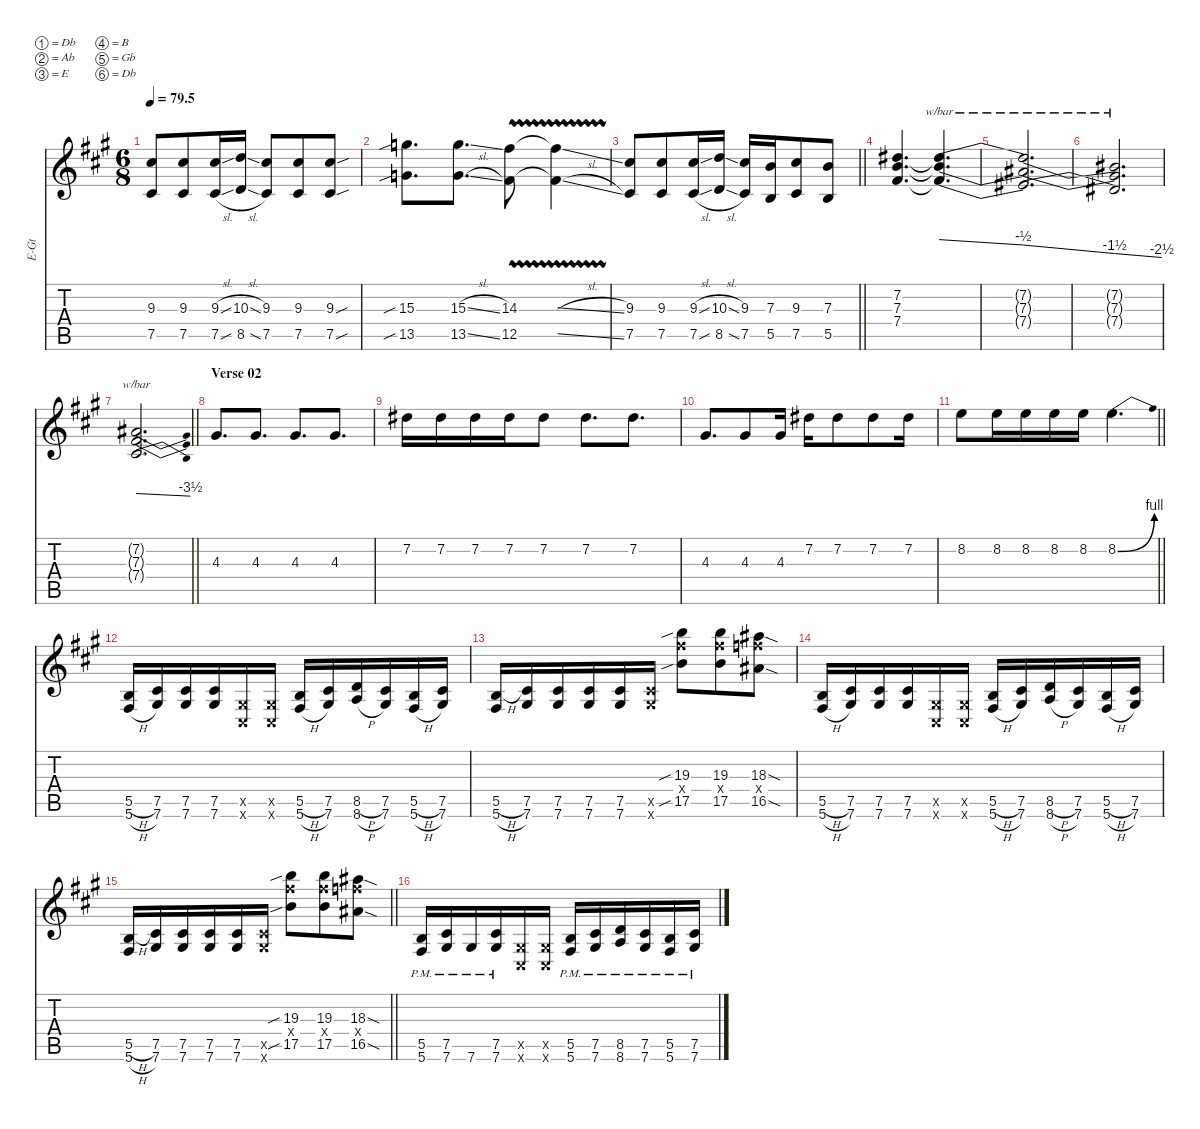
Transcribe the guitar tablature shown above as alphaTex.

\defaultSystemsLayout 4
\hideDynamics
\bracketExtendMode nobrackets
\otherSystemsTrackNameOrientation horizontal
\track ("Guitar1" "E-Gt") {instrument overdrivenguitar}
\staff {score tabs}
\tuning (Db4 Ab3 E3 B2 Gb2 Db2)
\ts (6 8)
\tempo
79.5
\accidentals auto
\clef g2
\ottava regular
\simile none
\ks a
(9.3{acc #} 7.5{acc #}).8{dy f beam Up} (9.3{acc #} 7.5{acc #}).8{beam Up} (9.3{sl acc #} 7.5{sl acc #}).16{beam Up} (10.3{sl acc forcenatural} 8.5{sl acc forcenatural}).16{beam Up} (9.3{acc #} 7.5{acc #}).8{beam Up} (9.3{acc #} 7.5{acc #}).8{beam Up} (9.3{sou acc #} 7.5{sou acc #}).8{beam Up} |
(15.3{sib acc forcenatural} 13.5{sib acc forcenatural}).8{d beam Down} (15.3{sl acc forcenatural} 13.5{sl acc forcenatural}).8{d beam Down} (14.3{vw acc #} 12.5{acc #}).8{beam Down} (14.3{vw sl t acc #} 12.5{sl t acc #}).4{beam Down} |
\barLineRight lightlight
(9.3{acc #} 7.5{acc #}).8{beam Up} (9.3{acc #} 7.5{acc #}).8{beam Up} (9.3{sl acc #} 7.5{sl acc #}).16{beam Up} (10.3{sl acc forcenatural} 8.5{sl acc forcenatural}).16{beam Up} (9.3{acc #} 7.5{acc #}).16{beam Up} (7.3{acc forcenatural} 5.5{acc forcenatural}).16{beam Up} (9.3{acc #} 7.5{acc #}).8{beam Up} (7.3{acc forcenatural} 5.5{acc forcenatural}).8{beam Up} |
(7.3{acc forcenatural} 7.4{acc #} 7.2{acc #}).4{d beam Up} (7.2{t acc #} 7.3{t acc forcenatural} 7.4{t acc #}).4{d tbe (dive default 0 0 60 -2) beam Up} |
(7.4{t acc #} 7.3{t acc forcenatural} 7.2{t acc #}).2{d tbe (dive default 0 -2 60 -6) beam Up} |
(7.4{t acc #} 7.3{t acc forcenatural} 7.2{t acc #}).2{d tbe (dive default 0 -6 60 -10) beam Up} |
\barLineRight lightlight
(7.4{t acc #} 7.3{t acc forcenatural} 7.2{t acc #}).2{d tbe (dive default 0 -10 60 -14) beam Up} |
\section ("" "Verse 02")
4.3{acc #}.8{d beam Up} 4.3{acc #}.8{d beam Up} 4.3{acc #}.8{d beam Up} 4.3{acc #}.8{d beam Up} |
7.2{acc #}.16{beam Down} 7.2{acc #}.16{beam Down} 7.2{acc #}.16{beam Down} 7.2{acc #}.16{beam Down} 7.2{acc #}.8{beam Down} 7.2{acc #}.8{d beam Down} 7.2{acc #}.8{d beam Down} |
4.3{acc #}.8{d beam Up} 4.3{acc #}.8{beam Up} 4.3{acc #}.16{beam Up} 7.2{acc #}.16{beam Down} 7.2{acc #}.8{beam Down} 7.2{acc #}.8{beam Down} 7.2{acc #}.16{beam Down} |
\barLineRight lightlight
8.2{acc forcenatural}.8{beam Down} 8.2{acc forcenatural}.16{beam Down} 8.2{acc forcenatural}.16{beam Down} 8.2{acc forcenatural}.16{beam Down} 8.2{acc forcenatural}.16{beam Down} 8.2{be (bend 0 0 60 4) acc forcenatural}.4{d beam Down} |
(5.5{h acc forcenatural} 5.6{h acc #}).16{beam Up} (7.5{acc #} 7.6{acc #}).16{beam Up} (7.5{acc #} 7.6{acc #}).16{beam Up} (7.5{acc #} 7.6{acc #}).16{beam Up} (0.6{x acc #} 2.5{x acc #}).16{beam Up} (0.6{x acc #} 2.5{x acc #}).16{beam Up} (5.5{h acc forcenatural} 5.6{h acc #}).16{beam Up} (7.5{acc #} 7.6{acc #}).16{beam Up} (8.5{h acc forcenatural} 8.6{h acc forcenatural}).16{beam Up} (7.5{acc #} 7.6{acc #}).16{beam Up} (5.5{h acc forcenatural} 5.6{h acc #}).16{beam Up} (7.5{acc #} 7.6{acc #}).16{beam Up} |
(5.6{h acc #} 5.5{h acc forcenatural}).16{beam Up} (7.5{acc #} 7.6{acc #}).16{beam Up} (7.5{acc #} 7.6{acc #}).16{beam Up} (7.5{acc #} 7.6{acc #}).16{beam Up} (7.5{acc #} 7.6{acc #}).16{beam Up} (7.6{x acc #} 7.5{x acc #}).16{beam Up} (17.5{sib acc forcenatural} 19.3{sib acc forcenatural} 19.4{x acc #}).8{beam Down} (17.5{acc forcenatural} 19.3{acc forcenatural} 19.4{x acc #}).8{beam Down} (16.5{sod acc #} 18.3{sod acc #} 18.4{x acc forcenatural}).8{beam Down} |
(5.5{h acc forcenatural} 5.6{h acc #}).16{beam Up} (7.5{acc #} 7.6{acc #}).16{beam Up} (7.5{acc #} 7.6{acc #}).16{beam Up} (7.5{acc #} 7.6{acc #}).16{beam Up} (0.6{x acc #} 2.5{x acc #}).16{beam Up} (0.6{x acc #} 2.5{x acc #}).16{beam Up} (5.5{h acc forcenatural} 5.6{h acc #}).16{beam Up} (7.5{acc #} 7.6{acc #}).16{beam Up} (8.5{h acc forcenatural} 8.6{h acc forcenatural}).16{beam Up} (7.5{acc #} 7.6{acc #}).16{beam Up} (5.5{h acc forcenatural} 5.6{h acc #}).16{beam Up} (7.5{acc #} 7.6{acc #}).16{beam Up} |
\barLineRight lightlight
(5.6{h acc #} 5.5{h acc forcenatural}).16{beam Up} (7.5{acc #} 7.6{acc #}).16{beam Up} (7.5{acc #} 7.6{acc #}).16{beam Up} (7.5{acc #} 7.6{acc #}).16{beam Up} (7.5{acc #} 7.6{acc #}).16{beam Up} (7.6{x acc #} 7.5{x acc #}).16{beam Up} (17.5{sib acc forcenatural} 19.3{sib acc forcenatural} 19.4{x acc #}).8{beam Down} (17.5{acc forcenatural} 19.3{acc forcenatural} 19.4{x acc #}).8{beam Down} (16.5{sod acc #} 18.3{sod acc #} 18.4{x acc forcenatural}).8{beam Down} |
(5.6{pm acc #} 5.5{pm acc forcenatural}).16{beam Up} (7.5{pm acc #} 7.6{pm acc #}).16{beam Up} 7.6{pm acc #}.16{beam Up} (7.6{pm acc #} 7.5{pm acc #}).16{beam Up} (0.6{x acc #} 2.5{x acc #}).16{beam Up} (0.6{x acc #} 2.5{x acc #}).16{beam Up} (5.6{pm acc #} 5.5{pm acc forcenatural}).16{beam Up} (7.6{pm acc #} 7.5{pm acc #}).16{beam Up} (8.5{pm acc forcenatural} 8.6{pm acc forcenatural}).16{beam Up} (7.6{pm acc #} 7.5{pm acc #}).16{beam Up} (5.6{pm acc #} 5.5{pm acc forcenatural}).16{beam Up} (7.5{pm acc #} 7.6{pm acc #}).16{beam Up}
